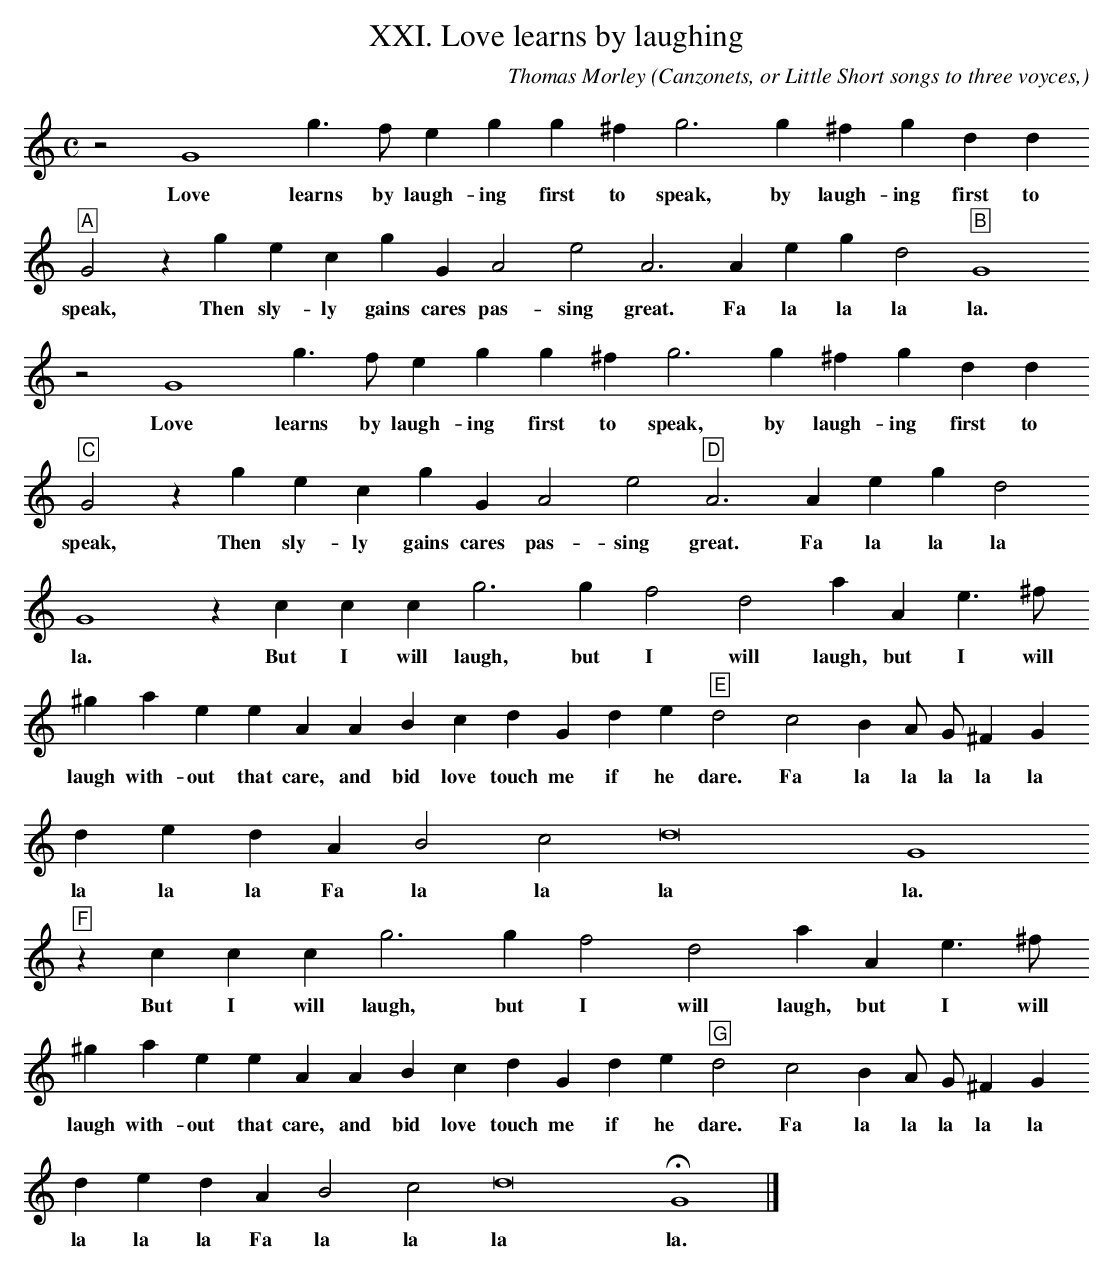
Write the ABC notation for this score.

X:1
T:XXI. Love learns by laughing
O: Canzonets, or Little Short songs to three voyces,
C: Thomas Morley
L:1/4
M:C
K:G mix -8va
z2 G4 g > f e g g ^f g3 g ^f g d d
w:Love learns by laugh- ing first to speak, by laugh- ing first to
"A"G2 z g e c g G A2 e2 A3 A e g d2 "B"G4
w:speak, Then sly- ly gains cares pas- sing great.  Fa la la la la.
z2 G4 g > f e g g ^f g3 g ^f g d d
w:Love learns by laugh- ing first to speak, by laugh- ing first  to
"C"G2 z g e c g G A2 e2 "D"A3 A e g d2
w:speak, Then sly- ly gains cares pas- sing great.  Fa la la la
G4 z c c c g3 g f2 d2 a A e > ^f
w:la. But I will laugh, but I will laugh,  but I will
^g a e e A A B c d G d e "E"d2 c2 B A/ G/ ^F G
w:laugh with- out that care, and bid love touch me if he  dare. Fa la la la la la
d e d A B2 c2 d8 G4
w:la la la Fa la la la la.
 "F"z c c c g3 g f2 d2 a A e > ^f
w:But I will laugh, but I will laugh,  but I will
^g a e e A A B c d G d e "G"d2 c2 B A/ G/ ^F G
w:laugh with- out that care, and bid love touch me if he  dare. Fa la la la la la
d e d A B2 c2 d8 HG4 |]
w:la la la Fa la la la la.
